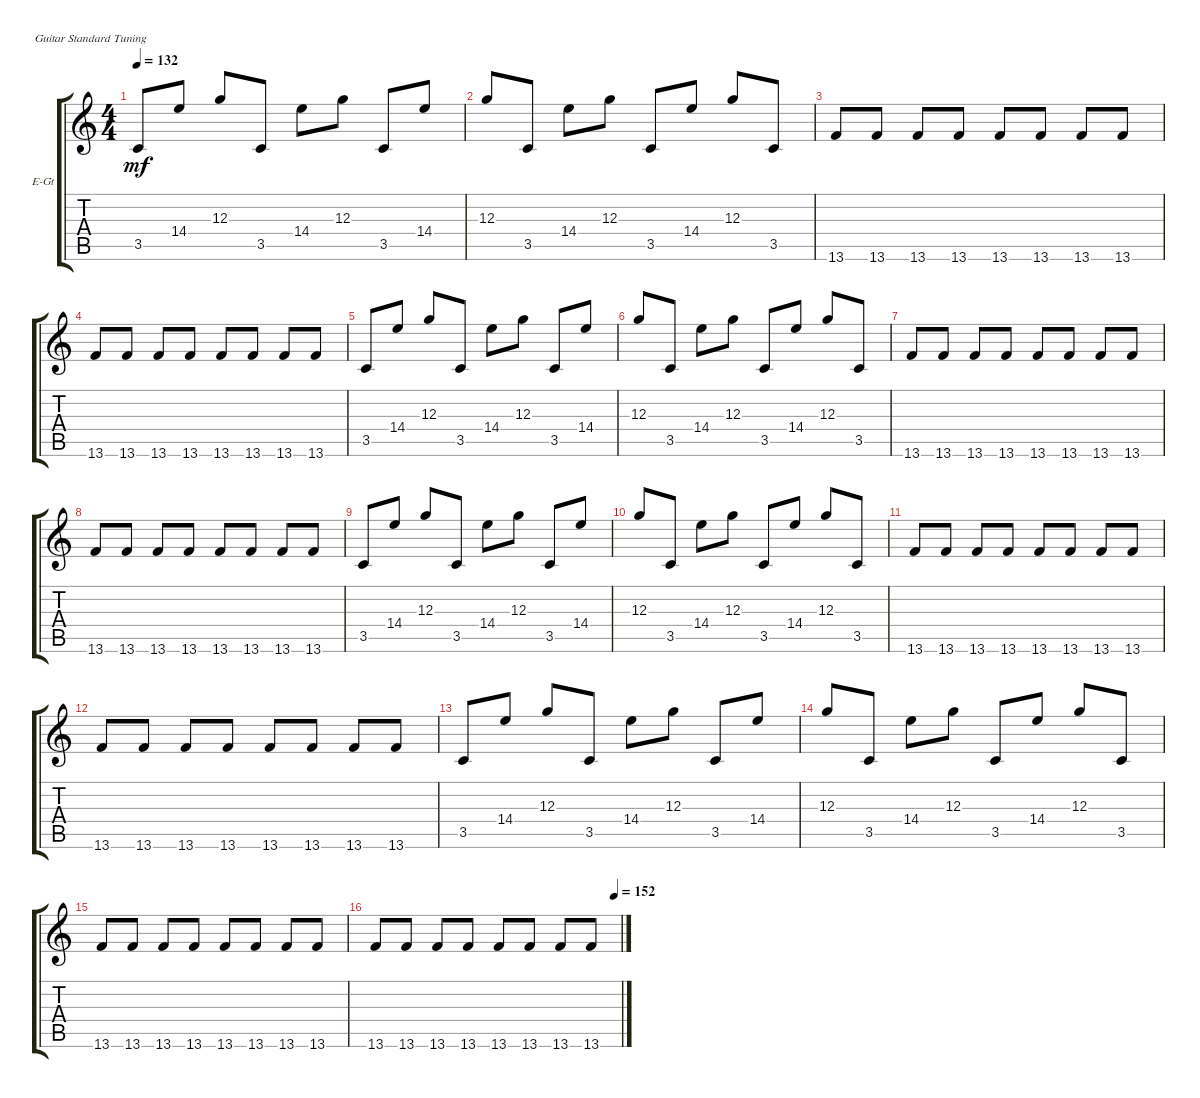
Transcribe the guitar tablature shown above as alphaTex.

\defaultSystemsLayout 4
\bracketExtendMode groupsimilarinstruments
\firstSystemTrackNameOrientation horizontal
\otherSystemsTrackNameOrientation horizontal
\track ("Guitar 1 (Main)" "E-Gt") {instrument electricguitarclean}
\staff {score tabs}
\tuning (E4 B3 G3 D3 A2 E2)
\ts (4 4)
\tempo 132
\clef g2
\ks c
3.5.8{dy mf} 14.4.8 12.3.8 3.5.8 14.4.8 12.3.8 3.5.8 14.4.8 |
12.3.8 3.5.8 14.4.8 12.3.8 3.5.8 14.4.8 12.3.8 3.5.8 |
13.6.8 13.6.8 13.6.8 13.6.8 13.6.8 13.6.8 13.6.8 13.6.8 |
13.6.8 13.6.8 13.6.8 13.6.8 13.6.8 13.6.8 13.6.8 13.6.8 |
3.5.8 14.4.8 12.3.8 3.5.8 14.4.8 12.3.8 3.5.8 14.4.8 |
12.3.8 3.5.8 14.4.8 12.3.8 3.5.8 14.4.8 12.3.8 3.5.8 |
13.6.8 13.6.8 13.6.8 13.6.8 13.6.8 13.6.8 13.6.8 13.6.8 |
13.6.8 13.6.8 13.6.8 13.6.8 13.6.8 13.6.8 13.6.8 13.6.8 |
3.5.8 14.4.8 12.3.8 3.5.8 14.4.8 12.3.8 3.5.8 14.4.8 |
12.3.8 3.5.8 14.4.8 12.3.8 3.5.8 14.4.8 12.3.8 3.5.8 |
13.6.8 13.6.8 13.6.8 13.6.8 13.6.8 13.6.8 13.6.8 13.6.8 |
13.6.8 13.6.8 13.6.8 13.6.8 13.6.8 13.6.8 13.6.8 13.6.8 |
3.5.8 14.4.8 12.3.8 3.5.8 14.4.8 12.3.8 3.5.8 14.4.8 |
12.3.8 3.5.8 14.4.8 12.3.8 3.5.8 14.4.8 12.3.8 3.5.8 |
13.6.8 13.6.8 13.6.8 13.6.8 13.6.8 13.6.8 13.6.8 13.6.8 |
\tempo (152 0.975)
13.6.8 13.6.8 13.6.8 13.6.8 13.6.8 13.6.8 13.6.8 13.6.8
